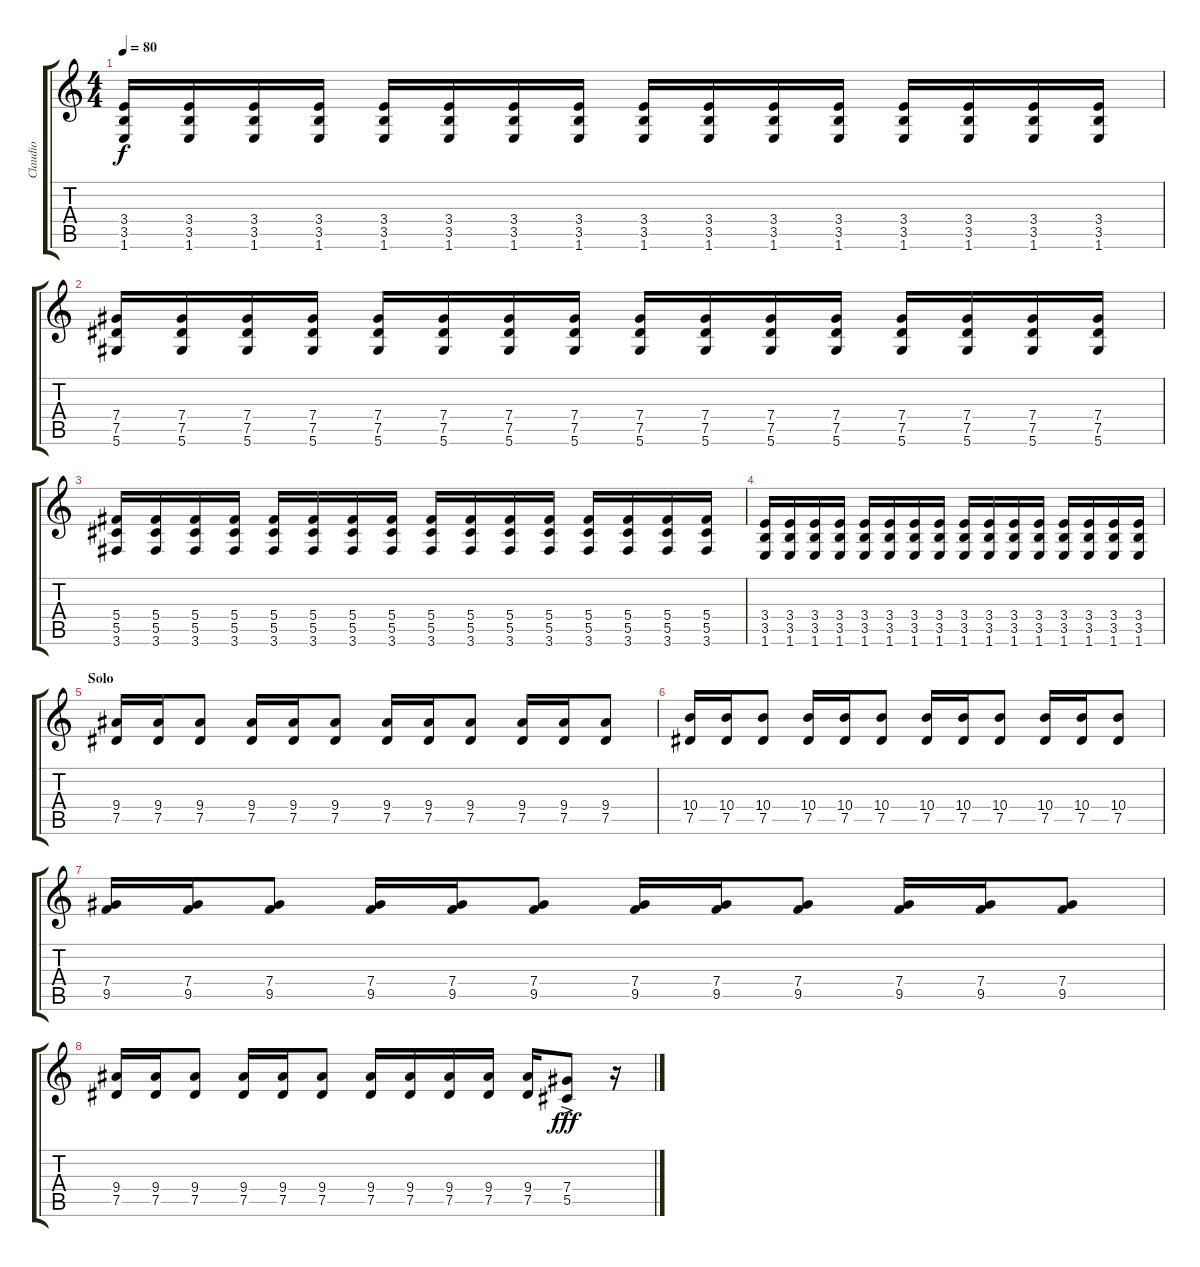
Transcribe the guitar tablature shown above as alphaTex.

\track ("Claudio" "Claudio") {instrument distortionguitar}
\staff {score tabs}
\tuning (Eb4 Bb3 Gb3 Db3 Ab2 Eb2) {hide}
\ts (4 4)
\tempo 80
\clef g2
\ks c
(3.4 3.5 1.6).16{dy f instrument distortionguitar} (3.4 3.5 1.6).16 (3.4 3.5 1.6).16 (3.4 3.5 1.6).16 (3.4 3.5 1.6).16 (3.4 3.5 1.6).16 (3.4 3.5 1.6).16 (3.4 3.5 1.6).16 (3.4 3.5 1.6).16 (3.4 3.5 1.6).16 (3.4 3.5 1.6).16 (3.4 3.5 1.6).16 (3.4 3.5 1.6).16 (3.4 3.5 1.6).16 (3.4 3.5 1.6).16 (3.4 3.5 1.6).16 |
(7.4 7.5 5.6).16 (7.4 7.5 5.6).16 (7.4 7.5 5.6).16 (7.4 7.5 5.6).16 (7.4 7.5 5.6).16 (7.4 7.5 5.6).16 (7.4 7.5 5.6).16 (7.4 7.5 5.6).16 (7.4 7.5 5.6).16 (7.4 7.5 5.6).16 (7.4 7.5 5.6).16 (7.4 7.5 5.6).16 (7.4 7.5 5.6).16 (7.4 7.5 5.6).16 (7.4 7.5 5.6).16 (7.4 7.5 5.6).16 |
(5.4 5.5 3.6).16 (5.4 5.5 3.6).16 (5.4 5.5 3.6).16 (5.4 5.5 3.6).16 (5.4 5.5 3.6).16 (5.4 5.5 3.6).16 (5.4 5.5 3.6).16 (5.4 5.5 3.6).16 (5.4 5.5 3.6).16 (5.4 5.5 3.6).16 (5.4 5.5 3.6).16 (5.4 5.5 3.6).16 (5.4 5.5 3.6).16 (5.4 5.5 3.6).16 (5.4 5.5 3.6).16 (5.4 5.5 3.6).16 |
(3.4 3.5 1.6).16 (3.4 3.5 1.6).16 (3.4 3.5 1.6).16 (3.4 3.5 1.6).16 (3.4 3.5 1.6).16 (3.4 3.5 1.6).16 (3.4 3.5 1.6).16 (3.4 3.5 1.6).16 (3.4 3.5 1.6).16 (3.4 3.5 1.6).16 (3.4 3.5 1.6).16 (3.4 3.5 1.6).16 (3.4 3.5 1.6).16 (3.4 3.5 1.6).16 (3.4 3.5 1.6).16 (3.4 3.5 1.6).16 |
\section ("" "Solo")
(9.4 7.5).16 (9.4 7.5).16 (9.4 7.5).8 (9.4 7.5).16 (9.4 7.5).16 (9.4 7.5).8 (9.4 7.5).16 (9.4 7.5).16 (9.4 7.5).8 (9.4 7.5).16 (9.4 7.5).16 (9.4 7.5).8 |
(10.4 7.5).16 (10.4 7.5).16 (10.4 7.5).8 (10.4 7.5).16 (10.4 7.5).16 (10.4 7.5).8 (10.4 7.5).16 (10.4 7.5).16 (10.4 7.5).8 (10.4 7.5).16 (10.4 7.5).16 (10.4 7.5).8 |
(7.4 9.5).16 (7.4 9.5).16 (7.4 9.5).8 (7.4 9.5).16 (7.4 9.5).16 (7.4 9.5).8 (7.4 9.5).16 (7.4 9.5).16 (7.4 9.5).8 (7.4 9.5).16 (7.4 9.5).16 (7.4 9.5).8 |
(9.4 7.5).16 (9.4 7.5).16 (9.4 7.5).8 (9.4 7.5).16 (9.4 7.5).16 (9.4 7.5).8 (9.4 7.5).16 (9.4 7.5).16 (9.4 7.5).16 (9.4 7.5).16 (9.4 7.5).16 (7.4{ac} 5.5{ac}).8{dy fff} r.16
